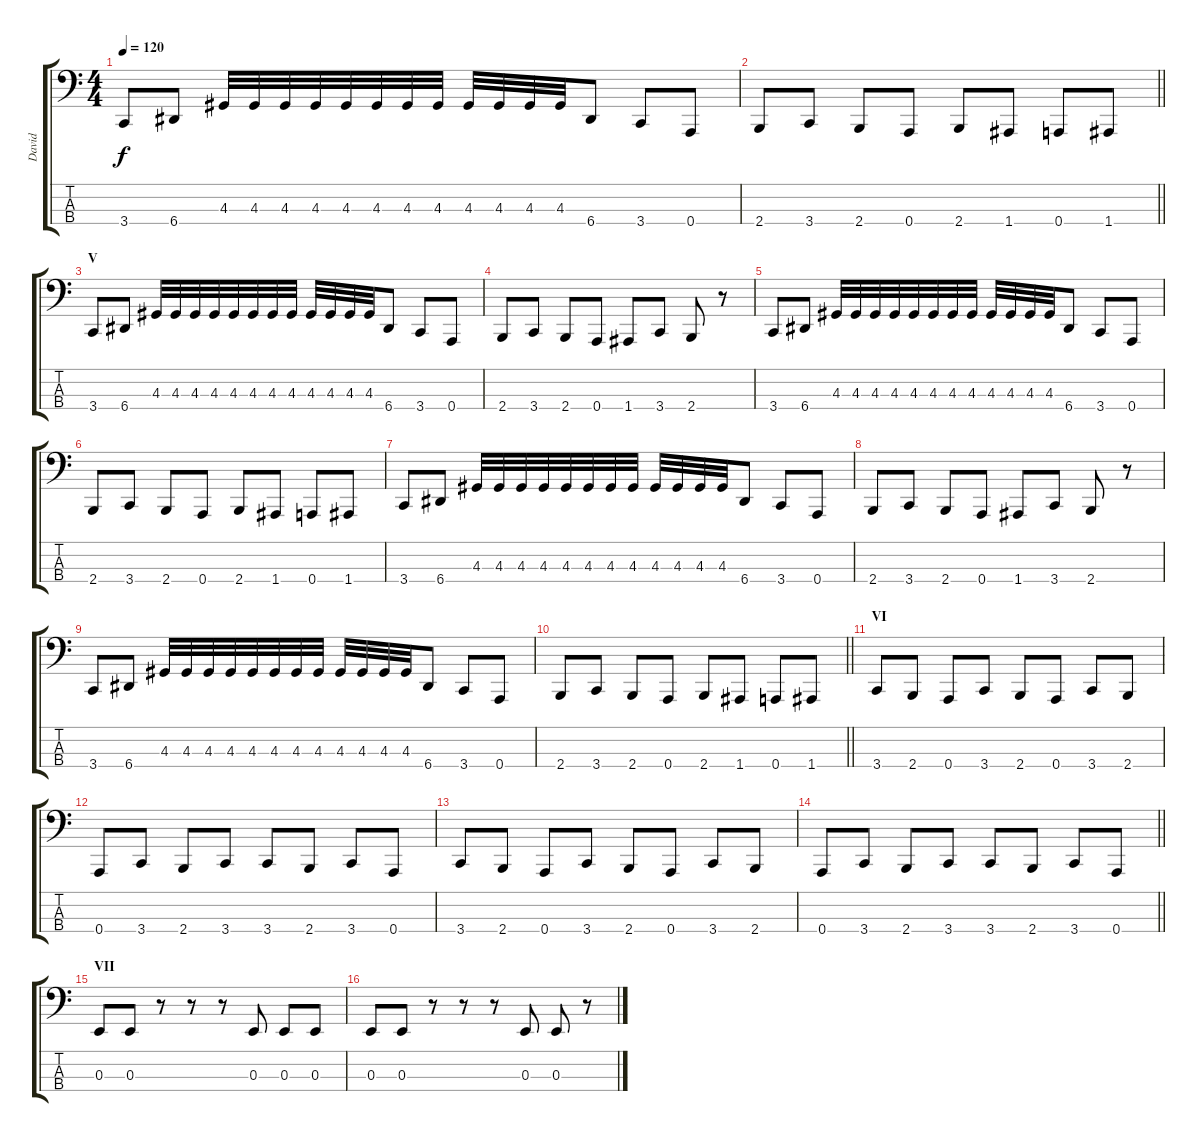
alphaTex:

\track ("David" "David") {instrument electricbasspick}
\staff {score tabs}
\tuning (D2 A1 E1 A0) {hide}
\ts (4 4)
\tempo 120
\clef f4
\ks c
3.4.8{dy f} 6.4.8 4.3.32 4.3.32 4.3.32 4.3.32 4.3.32 4.3.32 4.3.32 4.3.32 4.3.32 4.3.32 4.3.32 4.3.32 6.4.8 3.4.8 0.4.8 |
\barLineRight lightlight
2.4.8 3.4.8 2.4.8 0.4.8 2.4.8 1.4.8 0.4.8 1.4.8 |
\section ("" "V")
3.4.8 6.4.8 4.3.32 4.3.32 4.3.32 4.3.32 4.3.32 4.3.32 4.3.32 4.3.32 4.3.32 4.3.32 4.3.32 4.3.32 6.4.8 3.4.8 0.4.8 |
2.4.8 3.4.8 2.4.8 0.4.8 1.4.8 3.4.8 2.4.8 r.8 |
3.4.8 6.4.8 4.3.32 4.3.32 4.3.32 4.3.32 4.3.32 4.3.32 4.3.32 4.3.32 4.3.32 4.3.32 4.3.32 4.3.32 6.4.8 3.4.8 0.4.8 |
2.4.8 3.4.8 2.4.8 0.4.8 2.4.8 1.4.8 0.4.8 1.4.8 |
3.4.8 6.4.8 4.3.32 4.3.32 4.3.32 4.3.32 4.3.32 4.3.32 4.3.32 4.3.32 4.3.32 4.3.32 4.3.32 4.3.32 6.4.8 3.4.8 0.4.8 |
2.4.8 3.4.8 2.4.8 0.4.8 1.4.8 3.4.8 2.4.8 r.8 |
3.4.8 6.4.8 4.3.32 4.3.32 4.3.32 4.3.32 4.3.32 4.3.32 4.3.32 4.3.32 4.3.32 4.3.32 4.3.32 4.3.32 6.4.8 3.4.8 0.4.8 |
\barLineRight lightlight
2.4.8 3.4.8 2.4.8 0.4.8 2.4.8 1.4.8 0.4.8 1.4.8 |
\section ("" "VI")
3.4.8 2.4.8 0.4.8 3.4.8 2.4.8 0.4.8 3.4.8 2.4.8 |
0.4.8 3.4.8 2.4.8 3.4.8 3.4.8 2.4.8 3.4.8 0.4.8 |
3.4.8 2.4.8 0.4.8 3.4.8 2.4.8 0.4.8 3.4.8 2.4.8 |
\barLineRight lightlight
0.4.8 3.4.8 2.4.8 3.4.8 3.4.8 2.4.8 3.4.8 0.4.8 |
\section ("" "VII")
0.3.8 0.3.8 r.8 r.8 r.8 0.3.8 0.3.8 0.3.8 |
0.3.8 0.3.8 r.8 r.8 r.8 0.3.8 0.3.8 r.8
